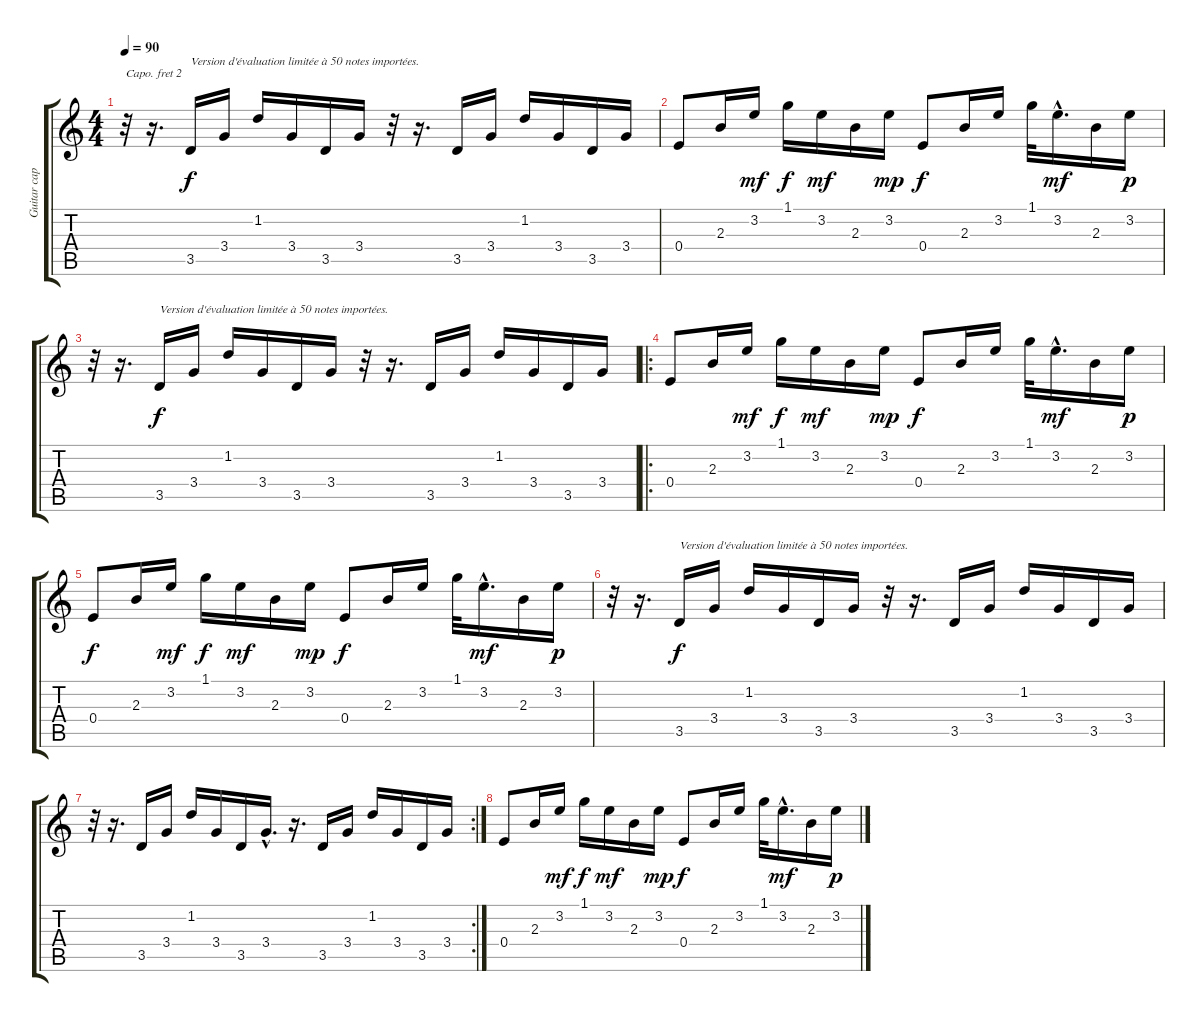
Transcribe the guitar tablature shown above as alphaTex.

\track ("Guitar capo=2" "Guitar cap") {instrument electricguitarmuted}
\staff {score tabs}
\capo 2
\tuning (E4 B3 G3 D3 A2 E2) {hide}
\ts (4 4)
\tempo 90
\clef g2
\ks c
r.32{dy f} r.16{d} 3.5.16{txt "Version d'évaluation limitée à 50 notes importées."} 3.4.16 1.2.16 3.4.16 3.5.16 3.4.16 r.32 r.16{d} 3.5.16 3.4.16 1.2.16 3.4.16 3.5.16 3.4.16 |
0.4.8 2.3.16 3.2.16{dy mf} 1.1.16{dy f} 3.2.16{dy mf} 2.3.16 3.2.16{dy mp} 0.4.8{dy f} 2.3.16 3.2.16 1.1.32 3.2{hac}.16{d dy mf} 2.3.16 3.2.16{dy p} |
r.32 r.16{d} 3.5.16{txt "Version d'évaluation limitée à 50 notes importées." dy f} 3.4.16 1.2.16 3.4.16 3.5.16 3.4.16 r.32 r.16{d} 3.5.16 3.4.16 1.2.16 3.4.16 3.5.16 3.4.16 |
\ro
0.4.8 2.3.16 3.2.16{dy mf} 1.1.16{dy f} 3.2.16{dy mf} 2.3.16 3.2.16{dy mp} 0.4.8{dy f} 2.3.16 3.2.16 1.1.32 3.2{hac}.16{d dy mf} 2.3.16 3.2.16{dy p} |
0.4.8{dy f} 2.3.16 3.2.16{dy mf} 1.1.16{dy f} 3.2.16{dy mf} 2.3.16 3.2.16{dy mp} 0.4.8{dy f} 2.3.16 3.2.16 1.1.32 3.2{hac}.16{d dy mf} 2.3.16 3.2.16{dy p} |
r.32 r.16{d} 3.5.16{txt "Version d'évaluation limitée à 50 notes importées." dy f} 3.4.16 1.2.16 3.4.16 3.5.16 3.4.16 r.32 r.16{d} 3.5.16 3.4.16 1.2.16 3.4.16 3.5.16 3.4.16 |
\rc 2
r.32 r.16{d} 3.5.16 3.4.16 1.2.16 3.4.16 3.5.16 3.4{hac}.16{d} r.16{d} 3.5.16 3.4.16 1.2.16 3.4.16 3.5.16 3.4.16 |
0.4.8{volume 0 instrument electricguitarmuted} 2.3.16 3.2.16{dy mf} 1.1.16{dy f} 3.2.16{dy mf} 2.3.16 3.2.16{dy mp} 0.4.8{dy f} 2.3.16 3.2.16 1.1.32 3.2{hac}.16{d dy mf} 2.3.16 3.2.16{dy p}
